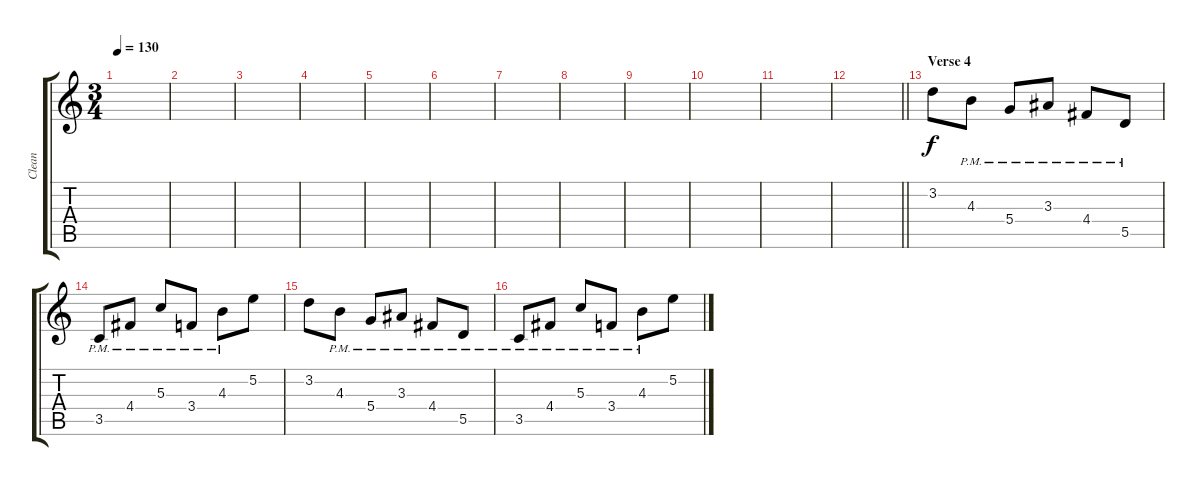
\track ("Clean" "Clean") {instrument electricguitarmuted}
\staff {score tabs}
\tuning (E4 B3 G3 D3 A2 E2) {hide}
\ts (3 4)
\tempo 130
\clef g2
\ks c
|
|
|
|
|
|
|
|
|
|
|
\barLineRight lightlight
|
\section ("" "Verse 4")
3.2.8 4.3{pm}.8 5.4{pm}.8 3.3{pm}.8 4.4{pm}.8 5.5{pm}.8 |
3.5{pm}.8 4.4{pm}.8 5.3{pm}.8 3.4{pm}.8 4.3{pm}.8 5.2.8 |
3.2.8 4.3{pm}.8 5.4{pm}.8 3.3{pm}.8 4.4{pm}.8 5.5{pm}.8 |
3.5{pm}.8 4.4{pm}.8 5.3{pm}.8 3.4{pm}.8 4.3{pm}.8 5.2.8
